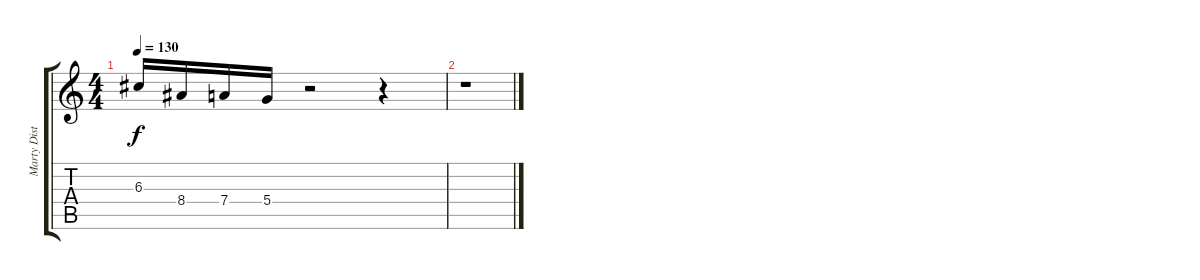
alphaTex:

\track ("Marty Distorsion" "Marty Dist") {instrument distortionguitar}
\staff {score tabs}
\tuning (E4 B3 G3 D3 A2 E2) {hide}
\ts (4 4)
\tempo 130
\clef g2
\ks c
6.3.16{dy f} 8.4.16 7.4.16 5.4.16 r.2 r.4 |
r.1
